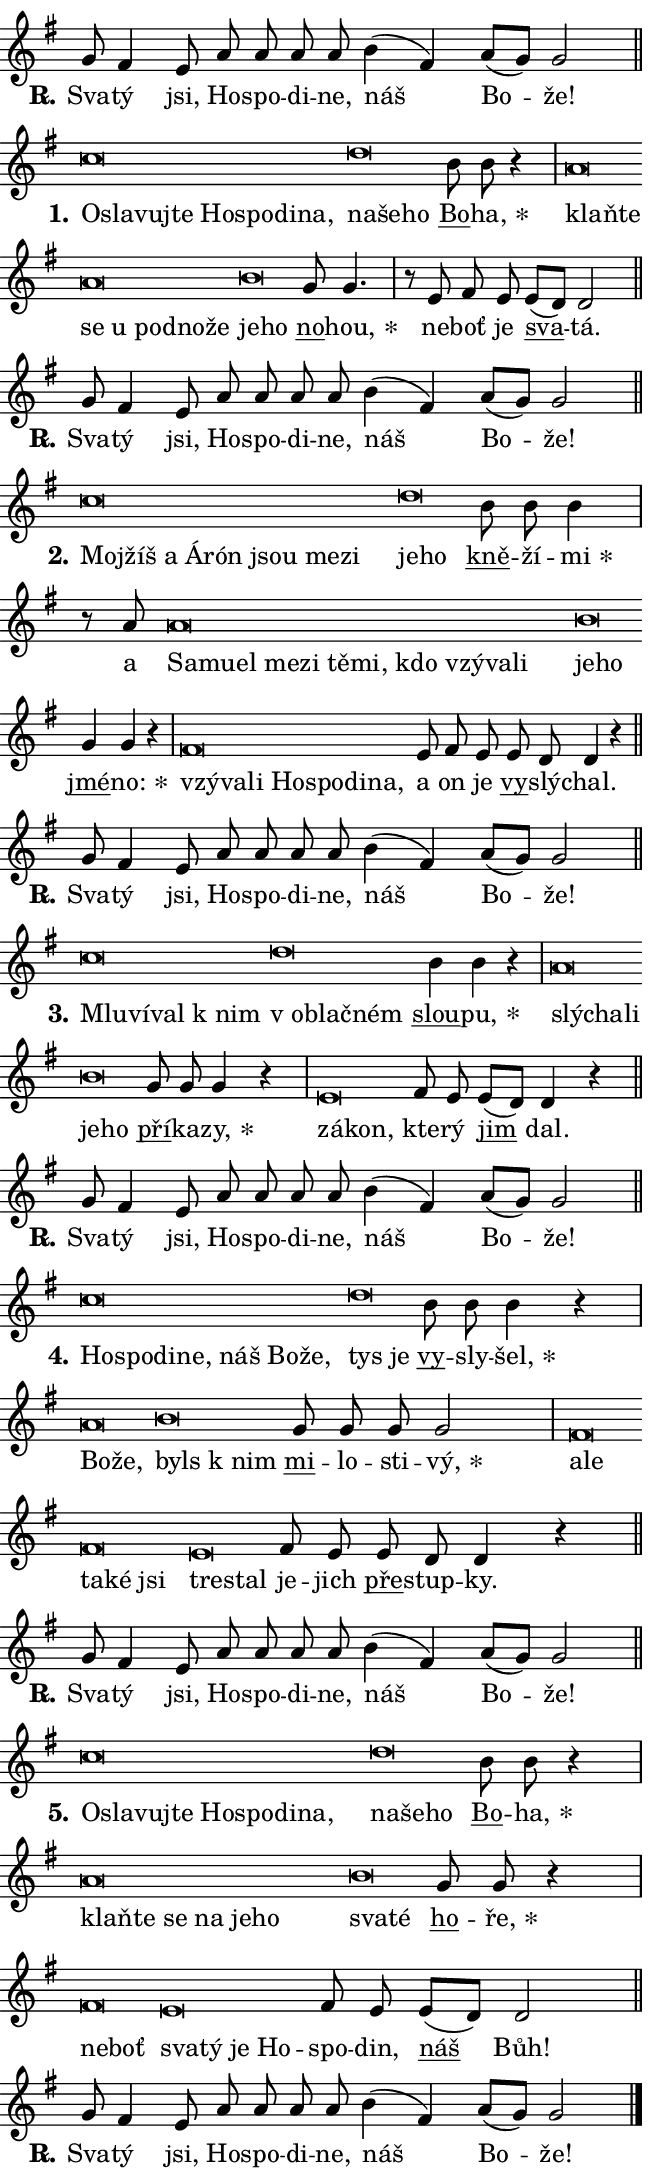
\version "2.24.0"
\header { tagline = "" }
\paper {
  indent = 0\cm
  top-margin = 0\cm
  right-margin = 0.13\cm % to fit lyric hyphens
  bottom-margin = 0\cm
  left-margin = 0\cm
  paper-width = 11\cm
  page-breaking = #ly:one-page-breaking
  system-system-spacing.basic-distance = #11
  score-system-spacing.basic-distance = #11
  ragged-last = ##f
}


%% Author: Thomas Morley
%% https://lists.gnu.org/archive/html/lilypond-user/2020-05/msg00002.html
#(define (line-position grob)
"Returns position of @var[grob} in current system:
   @code{'start}, if at first time-step
   @code{'end}, if at last time-step
   @code{'middle} otherwise
"
  (let* ((col (ly:item-get-column grob))
         (ln (ly:grob-object col 'left-neighbor))
         (rn (ly:grob-object col 'right-neighbor))
         (col-to-check-left (if (ly:grob? ln) ln col))
         (col-to-check-right (if (ly:grob? rn) rn col))
         (break-dir-left
           (and
             (ly:grob-property col-to-check-left 'non-musical #f)
             (ly:item-break-dir col-to-check-left)))
         (break-dir-right
           (and
             (ly:grob-property col-to-check-right 'non-musical #f)
             (ly:item-break-dir col-to-check-right))))
        (cond ((eqv? 1 break-dir-left) 'start)
              ((eqv? -1 break-dir-right) 'end)
              (else 'middle))))

#(define (tranparent-at-line-position vctor)
  (lambda (grob)
  "Relying on @code{line-position} select the relevant enry from @var{vctor}.
Used to determine transparency,"
    (case (line-position grob)
      ((end) (not (vector-ref vctor 0)))
      ((middle) (not (vector-ref vctor 1)))
      ((start) (not (vector-ref vctor 2))))))

noteHeadBreakVisibility =
#(define-music-function (break-visibility)(vector?)
"Makes @code{NoteHead}s transparent relying on @var{break-visibility}"
#{
  \override NoteHead.transparent =
    #(tranparent-at-line-position break-visibility)
#})

#(define delete-ledgers-for-transparent-note-heads
  (lambda (grob)
    "Reads whether a @code{NoteHead} is transparent.
If so this @code{NoteHead} is removed from @code{'note-heads} from
@var{grob}, which is supposed to be @code{LedgerLineSpanner}.
As a result ledgers are not printed for this @code{NoteHead}"
    (let* ((nhds-array (ly:grob-object grob 'note-heads))
           (nhds-list
             (if (ly:grob-array? nhds-array)
                 (ly:grob-array->list nhds-array)
                 '()))
           ;; Relies on the transparent-property being done before
           ;; Staff.LedgerLineSpanner.after-line-breaking is executed.
           ;; This is fragile ...
           (to-keep
             (remove
               (lambda (nhd)
                 (ly:grob-property nhd 'transparent #f))
               nhds-list)))
      ;; TODO find a better method to iterate over grob-arrays, similiar
      ;; to filter/remove etc for lists
      ;; For now rebuilt from scratch
      (set! (ly:grob-object grob 'note-heads)  '())
      (for-each
        (lambda (nhd)
          (ly:pointer-group-interface::add-grob grob 'note-heads nhd))
        to-keep))))

squashNotes = {
  \override NoteHead.X-extent = #'(-0.2 . 0.2)
  \override NoteHead.Y-extent = #'(-0.75 . 0)
  \override NoteHead.stencil =
    #(lambda (grob)
       (let ((pos (ly:grob-property grob 'staff-position)))
         (begin
           (if (< pos -7) (display "ERROR: Lower brevis then expected\n") (display ""))
           (if (<= pos -6) ly:text-interface::print ly:note-head::print))))
}
unSquashNotes = {
  \revert NoteHead.X-extent
  \revert NoteHead.Y-extent
  \revert NoteHead.stencil
}

hideNotes = \noteHeadBreakVisibility #begin-of-line-visible
unHideNotes = \noteHeadBreakVisibility #all-visible

% work-around for resetting accidentals
% https://lilypond.org/doc/v2.23/Documentation/notation/displaying-rhythms#unmetered-music
cadenzaMeasure = {
  \cadenzaOff
  \partial 1024 s1024
  \cadenzaOn
}

#(define-markup-command (accent layout props text) (markup?)
  "Underline accented syllable"
  (interpret-markup layout props
    #{\markup \override #'(offset . 4.3) \underline { #text }#}))

responsum = \markup \concat {
  "R" \hspace #-1.05 \path #0.1 #'((moveto 0 0.07) (lineto 0.9 0.8)) \hspace #0.05 "."
}

spaceSize = #0.6828661417322834 % exact space size for TeX Gyre Schola

\layout {
  \context {
    \Staff
    \remove "Time_signature_engraver"
    \override LedgerLineSpanner.after-line-breaking = #delete-ledgers-for-transparent-note-heads
  }
  \context {
    \Lyrics {
      \override LyricSpace.minimum-distance = \spaceSize
      \override LyricText.font-name = #"TeX Gyre Schola"
      \override LyricText.font-size = 1
      \override StanzaNumber.font-name = #"TeX Gyre Schola Bold"
      \override StanzaNumber.font-size = 1
    }
  }
  \context {
    \Score 
    \override NoteHead.text =
      #(lambda (grob) 
        (let ((pos (ly:grob-property grob 'staff-position)))
          #{\markup {
            \combine
              \halign #-0.55 \raise #(if (= pos -6) 0 0.5) \override #'(thickness . 2) \draw-line #'(3.2 . 0)
              \musicglyph "noteheads.sM1"
          }#}))
  }
}

% magnetic-lyrics.ily
%
%   written by
%     Jean Abou Samra <jean@abou-samra.fr>
%     Werner Lemberg <wl@gnu.org>
%
%   adapted by
%     Jiri Hon <jiri.hon@gmail.com>
%
% Version 2022-Apr-15

% https://www.mail-archive.com/lilypond-user@gnu.org/msg149350.html

#(define (Left_hyphen_pointer_engraver context)
   "Collect syllable-hyphen-syllable occurrences in lyrics and store
them in properties.  This engraver only looks to the left.  For
example, if the lyrics input is @code{foo -- bar}, it does the
following.

@itemize @bullet
@item
Set the @code{text} property of the @code{LyricHyphen} grob between
@q{foo} and @q{bar} to @code{foo}.

@item
Set the @code{left-hyphen} property of the @code{LyricText} grob with
text @q{foo} to the @code{LyricHyphen} grob between @q{foo} and
@q{bar}.
@end itemize

Use this auxiliary engraver in combination with the
@code{lyric-@/text::@/apply-@/magnetic-@/offset!} hook."
   (let ((hyphen #f)
         (text #f))
     (make-engraver
      (acknowledgers
       ((lyric-syllable-interface engraver grob source-engraver)
        (set! text grob)))
      (end-acknowledgers
       ((lyric-hyphen-interface engraver grob source-engraver)
        ;(when (not (grob::has-interface grob 'lyric-space-interface))
          (set! hyphen grob)));)
      ((stop-translation-timestep engraver)
       (when (and text hyphen)
         (ly:grob-set-object! text 'left-hyphen hyphen))
       (set! text #f)
       (set! hyphen #f)))))

#(define (lyric-text::apply-magnetic-offset! grob)
   "If the space between two syllables is less than the value in
property @code{LyricText@/.details@/.squash-threshold}, move the right
syllable to the left so that it gets concatenated with the left
syllable.

Use this function as a hook for
@code{LyricText@/.after-@/line-@/breaking} if the
@code{Left_@/hyphen_@/pointer_@/engraver} is active."
   (let ((hyphen (ly:grob-object grob 'left-hyphen #f)))
     (when hyphen
       (let ((left-text (ly:spanner-bound hyphen LEFT)))
         (when (grob::has-interface left-text 'lyric-syllable-interface)
           (let* ((common (ly:grob-common-refpoint grob left-text X))
                  (this-x-ext (ly:grob-extent grob common X))
                  (left-x-ext
                   (begin
                     ;; Trigger magnetism for left-text.
                     (ly:grob-property left-text 'after-line-breaking)
                     (ly:grob-extent left-text common X)))
                  ;; `delta` is the gap width between two syllables.
                  (delta (- (interval-start this-x-ext)
                            (interval-end left-x-ext)))
                  (details (ly:grob-property grob 'details))
                  (threshold (assoc-get 'squash-threshold details 0.2)))
             (when (< delta threshold)
               (let* (;; We have to manipulate the input text so that
                      ;; ligatures crossing syllable boundaries are not
                      ;; disabled.  For languages based on the Latin
                      ;; script this is essentially a beautification.
                      ;; However, for non-Western scripts it can be a
                      ;; necessity.
                      (lt (ly:grob-property left-text 'text))
                      (rt (ly:grob-property grob 'text))
                      (is-space (grob::has-interface hyphen 'lyric-space-interface))
                      (space (if is-space " " ""))
                      (extra-delta (if is-space spaceSize 0))
                      ;; Append new syllable.
                      (ltrt-space (if (and (string? lt) (string? rt))
                                (string-append lt space rt)
                                (make-concat-markup (list lt space rt))))
                      ;; Right-align `ltrt` to the right side.
                      (ltrt-space-markup (grob-interpret-markup
                               grob
                               (make-translate-markup
                                (cons (interval-length this-x-ext) 0)
                                (make-right-align-markup ltrt-space)))))
                 (begin
                   ;; Don't print `left-text`.
                   (ly:grob-set-property! left-text 'stencil #f)
                   ;; Set text and stencil (which holds all collected
                   ;; syllables so far) and shift it to the left.
                   (ly:grob-set-property! grob 'text ltrt-space)
                   (ly:grob-set-property! grob 'stencil ltrt-space-markup)
                   (ly:grob-translate-axis! grob (- (- delta extra-delta)) X))))))))))


#(define (lyric-hyphen::displace-bounds-first grob)
   ;; Make very sure this callback isn't triggered too early.
   (let ((left (ly:spanner-bound grob LEFT))
         (right (ly:spanner-bound grob RIGHT)))
     (ly:grob-property left 'after-line-breaking)
     (ly:grob-property right 'after-line-breaking)
     (ly:lyric-hyphen::print grob)))

squashThreshold = #0.4

\layout {
  \context {
    \Lyrics
    \consists #Left_hyphen_pointer_engraver
    \override LyricText.after-line-breaking =
      #lyric-text::apply-magnetic-offset!
    \override LyricHyphen.stencil = #lyric-hyphen::displace-bounds-first
    \override LyricText.details.squash-threshold = \squashThreshold
    \override LyricHyphen.minimum-distance = 0
    \override LyricHyphen.minimum-length = \squashThreshold
  }
}

squashText = \override LyricText.details.squash-threshold = 9999
unSquashText = \override LyricText.details.squash-threshold = \squashThreshold

leftText = \override LyricText.self-alignment-X = #LEFT
unLeftText = \revert LyricText.self-alignment-X

starOffset = #(lambda (grob) 
                (let ((x_offset (ly:self-alignment-interface::aligned-on-x-parent grob)))
                  (if (= x_offset 0) 0 (+ x_offset 1.2))))

star = #(define-music-function (syllable)(string?)
"Append star separator at the end of a syllable"
#{
  \once \override LyricText.X-offset = #starOffset
  \lyricmode { \markup {
    #syllable
    \override #'((font-name . "TeX Gyre Schola Bold")) \hspace #0.2 \lower #0.65 \larger "*"
  } }
#})

starAccent = #(define-music-function (syllable)(string?)
"Append star separator at the end of a syllable and make accent"
#{
  \once \override LyricText.X-offset = #starOffset
  \lyricmode { \markup {
    \accent #syllable
    \override #'((font-name . "TeX Gyre Schola Bold")) \hspace #0.2 \lower #0.65 \larger "*"
  } }
#})

breath = #(define-music-function (syllable)(string?)
"Append breathing indicator at the end of a syllable"
#{
  \lyricmode { \markup { #syllable "+" } }
#})

optionalBreath = #(define-music-function (syllable)(string?)
"Append optional breathing indicator at the end of a syllable"
#{
  \lyricmode { \markup { #syllable "(+)" } }
#})


\score {
    <<
        \new Voice = "melody" { \cadenzaOn \key g \major \relative { g'8 fis4 e8 a a a a \bar "" b4( fis) a8[( g)] g2 \cadenzaMeasure \bar "||" \break } }
        \new Lyrics \lyricsto "melody" { \lyricmode { \set stanza = \responsum
Sva -- tý jsi, Ho -- spo -- di -- ne, náš Bo -- že! } }
    >>
    \layout {}
}

\score {
    <<
        \new Voice = "melody" { \cadenzaOn \key g \major \relative { \squashNotes c''\breve*1/16 \hideNotes \breve*1/16 \bar "" \breve*1/16 \bar "" \breve*1/16 \bar "" \breve*1/16 \bar "" \breve*1/16 \bar "" \breve*1/16 \breve*1/16 \bar "" \unHideNotes \unSquashNotes \squashNotes d\breve*1/16 \hideNotes \breve*1/16 \breve*1/16 \bar "" \unHideNotes \unSquashNotes \bar "" b8 b r4 \cadenzaMeasure \bar "|" \squashNotes a\breve*1/16 \hideNotes \breve*1/16 \bar "" \breve*1/16 \bar "" \breve*1/16 \bar "" \breve*1/16 \bar "" \breve*1/16 \breve*1/16 \bar "" \unHideNotes \unSquashNotes \squashNotes b\breve*1/16 \hideNotes \breve*1/16 \bar "" \unHideNotes \unSquashNotes \bar "" g8 g4. \cadenzaMeasure \bar "|" r8 e8 fis8 e \bar "" e[( d)] d2 \cadenzaMeasure \bar "||" \break } }
        \new Lyrics \lyricsto "melody" { \lyricmode { \set stanza = "1."
\leftText O -- \squashText sla -- vuj -- te Ho -- spo -- di -- na, \unSquashText na -- \squashText še -- ho \unLeftText \unSquashText \markup \accent Bo -- \star ha, \leftText klaň -- \squashText te se u pod -- no -- že \unSquashText je -- \squashText ho \unLeftText \unSquashText \markup \accent no -- \star hou, ne -- boť je \markup \accent sva -- tá. } }
    >>
    \layout {}
}

\score {
    <<
        \new Voice = "melody" { \cadenzaOn \key g \major \relative { g'8 fis4 e8 a a a a \bar "" b4( fis) a8[( g)] g2 \cadenzaMeasure \bar "||" \break } }
        \new Lyrics \lyricsto "melody" { \lyricmode { \set stanza = \responsum
Sva -- tý jsi, Ho -- spo -- di -- ne, náš Bo -- že! } }
    >>
    \layout {}
}

\score {
    <<
        \new Voice = "melody" { \cadenzaOn \key g \major \relative { \squashNotes c''\breve*1/16 \hideNotes \breve*1/16 \bar "" \breve*1/16 \bar "" \breve*1/16 \bar "" \breve*1/16 \bar "" \breve*1/16 \bar "" \breve*1/16 \breve*1/16 \bar "" \unHideNotes \unSquashNotes \squashNotes d\breve*1/16 \hideNotes \breve*1/16 \bar "" \unHideNotes \unSquashNotes \bar "" b8 b b4 \cadenzaMeasure \bar "|" r8 a8 \squashNotes a\breve*1/16 \hideNotes \breve*1/16 \bar "" \breve*1/16 \bar "" \breve*1/16 \bar "" \breve*1/16 \bar "" \breve*1/16 \bar "" \breve*1/16 \bar "" \breve*1/16 \bar "" \breve*1/16 \bar "" \breve*1/16 \breve*1/16 \bar "" \unHideNotes \unSquashNotes \squashNotes b\breve*1/16 \hideNotes \breve*1/16 \bar "" \unHideNotes \unSquashNotes \bar "" g4 g r \cadenzaMeasure \bar "|" \squashNotes fis\breve*1/16 \hideNotes \breve*1/16 \bar "" \breve*1/16 \bar "" \breve*1/16 \bar "" \breve*1/16 \bar "" \breve*1/16 \breve*1/16 \bar "" \unHideNotes \unSquashNotes e8 fis8 e \bar "" e d d4 r \cadenzaMeasure \bar "||" \break } }
        \new Lyrics \lyricsto "melody" { \lyricmode { \set stanza = "2."
\leftText Moj -- \squashText žíš a Á -- rón jsou me -- zi \unSquashText je -- \squashText ho \unLeftText \unSquashText \markup \accent kně -- ží -- \star mi a \leftText Sa -- \squashText mu -- el me -- zi tě -- mi, kdo vzý -- va -- li \unSquashText je -- \squashText ho \unLeftText \unSquashText \markup \accent jmé -- \star no: \leftText vzý -- \squashText va -- li Ho -- spo -- di -- na, \unLeftText \unSquashText a on je \markup \accent vy -- slý -- chal. } }
    >>
    \layout {}
}

\score {
    <<
        \new Voice = "melody" { \cadenzaOn \key g \major \relative { g'8 fis4 e8 a a a a \bar "" b4( fis) a8[( g)] g2 \cadenzaMeasure \bar "||" \break } }
        \new Lyrics \lyricsto "melody" { \lyricmode { \set stanza = \responsum
Sva -- tý jsi, Ho -- spo -- di -- ne, náš Bo -- že! } }
    >>
    \layout {}
}

\score {
    <<
        \new Voice = "melody" { \cadenzaOn \key g \major \relative { \squashNotes c''\breve*1/16 \hideNotes \breve*1/16 \bar "" \breve*1/16 \breve*1/16 \bar "" \unHideNotes \unSquashNotes \squashNotes d\breve*1/16 \hideNotes \breve*1/16 \breve*1/16 \bar "" \unHideNotes \unSquashNotes \bar "" b4 b r \cadenzaMeasure \bar "|" \squashNotes a\breve*1/16 \hideNotes \breve*1/16 \breve*1/16 \bar "" \unHideNotes \unSquashNotes \squashNotes b\breve*1/16 \hideNotes \breve*1/16 \bar "" \unHideNotes \unSquashNotes \bar "" g8 g g4 r \cadenzaMeasure \bar "|" \squashNotes e\breve*1/16 \hideNotes \breve*1/16 \bar "" \unHideNotes \unSquashNotes fis8 e \bar "" e[( d)] d4 r \cadenzaMeasure \bar "||" \break } }
        \new Lyrics \lyricsto "melody" { \lyricmode { \set stanza = "3."
\leftText Mlu -- \squashText ví -- val "k nim" \unSquashText "v ob" -- \squashText lač -- ném \unLeftText \unSquashText \markup \accent slou -- \star pu, \leftText slý -- \squashText cha -- li \unSquashText je -- \squashText ho \unLeftText \unSquashText \markup \accent pří -- ka -- \star zy, \leftText zá -- \squashText kon, \unLeftText \unSquashText kte -- rý \markup \accent jim dal. } }
    >>
    \layout {}
}

\score {
    <<
        \new Voice = "melody" { \cadenzaOn \key g \major \relative { g'8 fis4 e8 a a a a \bar "" b4( fis) a8[( g)] g2 \cadenzaMeasure \bar "||" \break } }
        \new Lyrics \lyricsto "melody" { \lyricmode { \set stanza = \responsum
Sva -- tý jsi, Ho -- spo -- di -- ne, náš Bo -- že! } }
    >>
    \layout {}
}

\score {
    <<
        \new Voice = "melody" { \cadenzaOn \key g \major \relative { \squashNotes c''\breve*1/16 \hideNotes \breve*1/16 \bar "" \breve*1/16 \bar "" \breve*1/16 \bar "" \breve*1/16 \bar "" \breve*1/16 \breve*1/16 \bar "" \unHideNotes \unSquashNotes \squashNotes d\breve*1/16 \hideNotes \breve*1/16 \bar "" \unHideNotes \unSquashNotes \bar "" b8 b b4 r \cadenzaMeasure \bar "|" \squashNotes a\breve*1/16 \hideNotes \breve*1/16 \bar "" \unHideNotes \unSquashNotes \squashNotes b\breve*1/16 \hideNotes \breve*1/16 \bar "" \unHideNotes \unSquashNotes \bar "" g8 g g g2 \cadenzaMeasure \bar "|" \squashNotes fis\breve*1/16 \hideNotes \breve*1/16 \bar "" \breve*1/16 \bar "" \breve*1/16 \breve*1/16 \bar "" \unHideNotes \unSquashNotes \squashNotes e\breve*1/16 \hideNotes \breve*1/16 \bar "" \unHideNotes \unSquashNotes fis8 e \bar "" e d d4 r \cadenzaMeasure \bar "||" \break } }
        \new Lyrics \lyricsto "melody" { \lyricmode { \set stanza = "4."
\leftText Ho -- \squashText spo -- di -- ne, náš Bo -- že, \unSquashText tys \squashText je \unLeftText \unSquashText \markup \accent vy -- sly -- \star šel, \leftText Bo -- \squashText že, \unSquashText byls \squashText "k nim" \unLeftText \unSquashText \markup \accent mi -- lo -- sti -- \star vý, \leftText a -- \squashText le ta -- ké jsi \unSquashText tre -- \squashText stal \unLeftText \unSquashText je -- jich \markup \accent pře -- stup -- ky. } }
    >>
    \layout {}
}

\score {
    <<
        \new Voice = "melody" { \cadenzaOn \key g \major \relative { g'8 fis4 e8 a a a a \bar "" b4( fis) a8[( g)] g2 \cadenzaMeasure \bar "||" \break } }
        \new Lyrics \lyricsto "melody" { \lyricmode { \set stanza = \responsum
Sva -- tý jsi, Ho -- spo -- di -- ne, náš Bo -- že! } }
    >>
    \layout {}
}

\score {
    <<
        \new Voice = "melody" { \cadenzaOn \key g \major \relative { \squashNotes c''\breve*1/16 \hideNotes \breve*1/16 \bar "" \breve*1/16 \bar "" \breve*1/16 \bar "" \breve*1/16 \bar "" \breve*1/16 \bar "" \breve*1/16 \breve*1/16 \bar "" \unHideNotes \unSquashNotes \squashNotes d\breve*1/16 \hideNotes \breve*1/16 \breve*1/16 \bar "" \unHideNotes \unSquashNotes \bar "" b8 b r4 \cadenzaMeasure \bar "|" \squashNotes a\breve*1/16 \hideNotes \breve*1/16 \bar "" \breve*1/16 \bar "" \breve*1/16 \bar "" \breve*1/16 \breve*1/16 \bar "" \unHideNotes \unSquashNotes \squashNotes b\breve*1/16 \hideNotes \breve*1/16 \bar "" \unHideNotes \unSquashNotes \bar "" g8 g r4 \cadenzaMeasure \bar "|" \squashNotes fis\breve*1/16 \hideNotes \breve*1/16 \bar "" \unHideNotes \unSquashNotes \squashNotes e\breve*1/16 \hideNotes \breve*1/16 \bar "" \breve*1/16 \breve*1/16 \bar "" \unHideNotes \unSquashNotes fis8 e \bar "" e[( d)] d2 \cadenzaMeasure \bar "||" \break } }
        \new Lyrics \lyricsto "melody" { \lyricmode { \set stanza = "5."
\leftText O -- \squashText sla -- vuj -- te Ho -- spo -- di -- na, \unSquashText na -- \squashText še -- ho \unLeftText \unSquashText \markup \accent Bo -- \star ha, \leftText klaň -- \squashText te se na je -- ho \unSquashText sva -- \squashText té \unLeftText \unSquashText \markup \accent ho -- \star ře, \leftText ne -- \squashText boť \unSquashText sva -- \squashText tý je Ho -- \unLeftText \unSquashText spo -- din, \markup \accent náš Bůh! } }
    >>
    \layout {}
}

\score {
    <<
        \new Voice = "melody" { \cadenzaOn \key g \major \relative { g'8 fis4 e8 a a a a \bar "" b4( fis) a8[( g)] g2 \cadenzaMeasure \bar "||" \break } \bar "|." }
        \new Lyrics \lyricsto "melody" { \lyricmode { \set stanza = \responsum
Sva -- tý jsi, Ho -- spo -- di -- ne, náš Bo -- že! } }
    >>
    \layout {}
}
